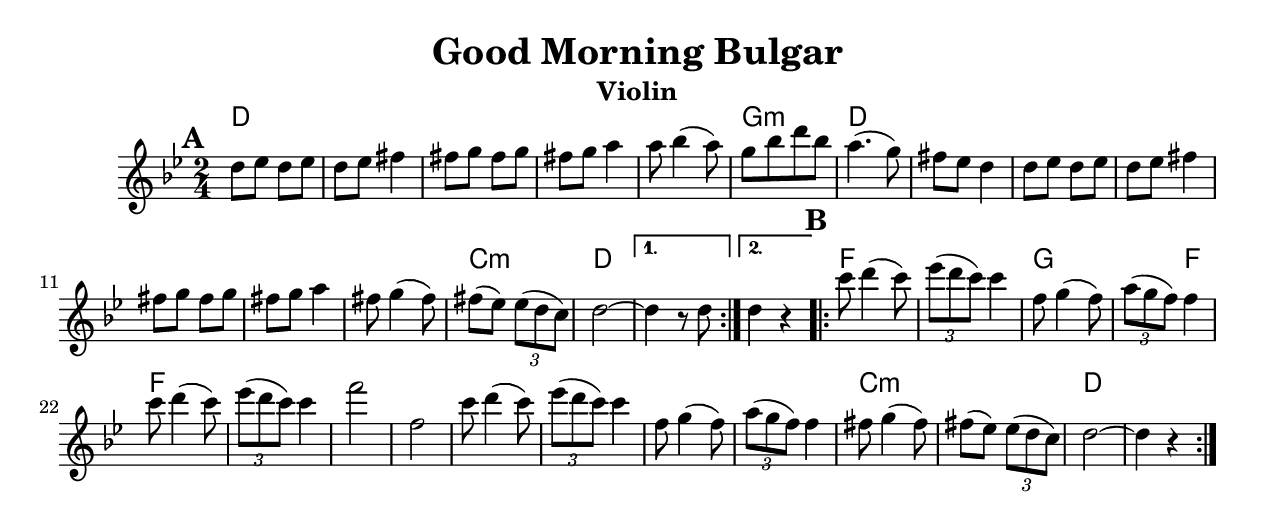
\version "2.18.0"
\include "english.ly"
\paper{
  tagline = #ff
  print-all-headers = ##t
  #(set-paper-size "letter")
}
date = #(strftime "%d-%m-%Y" (localtime (current-time)))

%\markup{ \italic{ \date }  }

%\markup{ Got something to say? }

global = {
  \clef treble
  \key g \minor
  \time 2/4
  \set Score.markFormatter = #format-mark-box-alphabet
}
%\include "Good-Morning.ly"
%#################################### Melody ########################
%melody =  \transpose c d \relative c' {  %transpose for clarinet
melody = \relative c'' {
  \global
  %\partial 16*3 a16 d f   %lead in notes

  \repeat volta 2{
   \mark \default
   d8 ef d ef
   d8 ef fs4
   fs8 g fs g
   fs8 g a4

   a8 bf4(a8)
   g8 [bf d bf]
   a4.(g8)|
   fs8 ef d4

   d8 ef d ef
   d8 ef fs4
   fs8 g fs g
   fs8 g a4

   fs8g4(fs8)
   fs8(ef) \tuplet 3/2{ef8(d c)}
   d2~

  }
  \alternative {
    { d4 r8 d}
    {d4 r }
  }

  \repeat volta 2{
   \mark \default

   c'8 d4(c8)
   \tuplet 3/2 {ef8 (d c)} c4
   f,8 g4 (f8)
   \tuplet 3/2{ a8(g f)} f4

   c'8 d4(c8)
   \tuplet 3/2 {ef8 (d c)} c4
   f2
   f,2
   c'8 d4(c8)
   \tuplet 3/2 {ef8 (d c)} c4

   f,8 g4 (f8)
   \tuplet 3/2{ a8(g f)} f4
   fs8 g4(fs8)
   fs8(ef) \tuplet 3/2 {ef8(d c)}
   d2~
   d4 r
  }


}
%################################# Lyrics #####################
%\addlyrics{ \set stanza = #"1. " }
%################################# Chords #######################
harmonies = \chordmode {
  d2*5
  g2:m
  d2*7
  c2:m
  d2*3
  %b
  f2*2
  g4*3 f4
  f2*8
  c2*2:m %or maybe E dim?
  d2*2
}

\score {
  <<
    \new ChordNames {
      \set chordChanges = ##f
      \harmonies
    }
    \new Staff   \melody
  >>
  \header{
    title= "Good Morning Bulgar"
    subtitle=""
    composer= ""
    instrument = "Violin"
    arranger= ""
  }
  \midi{\tempo 4 = 120}
  \layout{indent = 1.0\cm}
}
%{
% more verses:
\markup{}
\markup {
  \fill-line {
    \hspace #0.1 % distance from left margin
    \column {
      \line { "1."
	\column {
	  ""
	}
      }
      \hspace #0.2 % vertical distance between verses
      \line { "2."
	\column {
	 ""
	}
      }
    }
    \hspace #0.1  % horiz. distance between columns
    \column {
      \line { "3."
	\column {
	  ""
	}
      }
      \hspace #0.2 % distance between verses
      \line { "4."
	\column {
	 ""
	}
      }
    }
    \hspace #0.1 % distance to right margin
  }
}

%}
